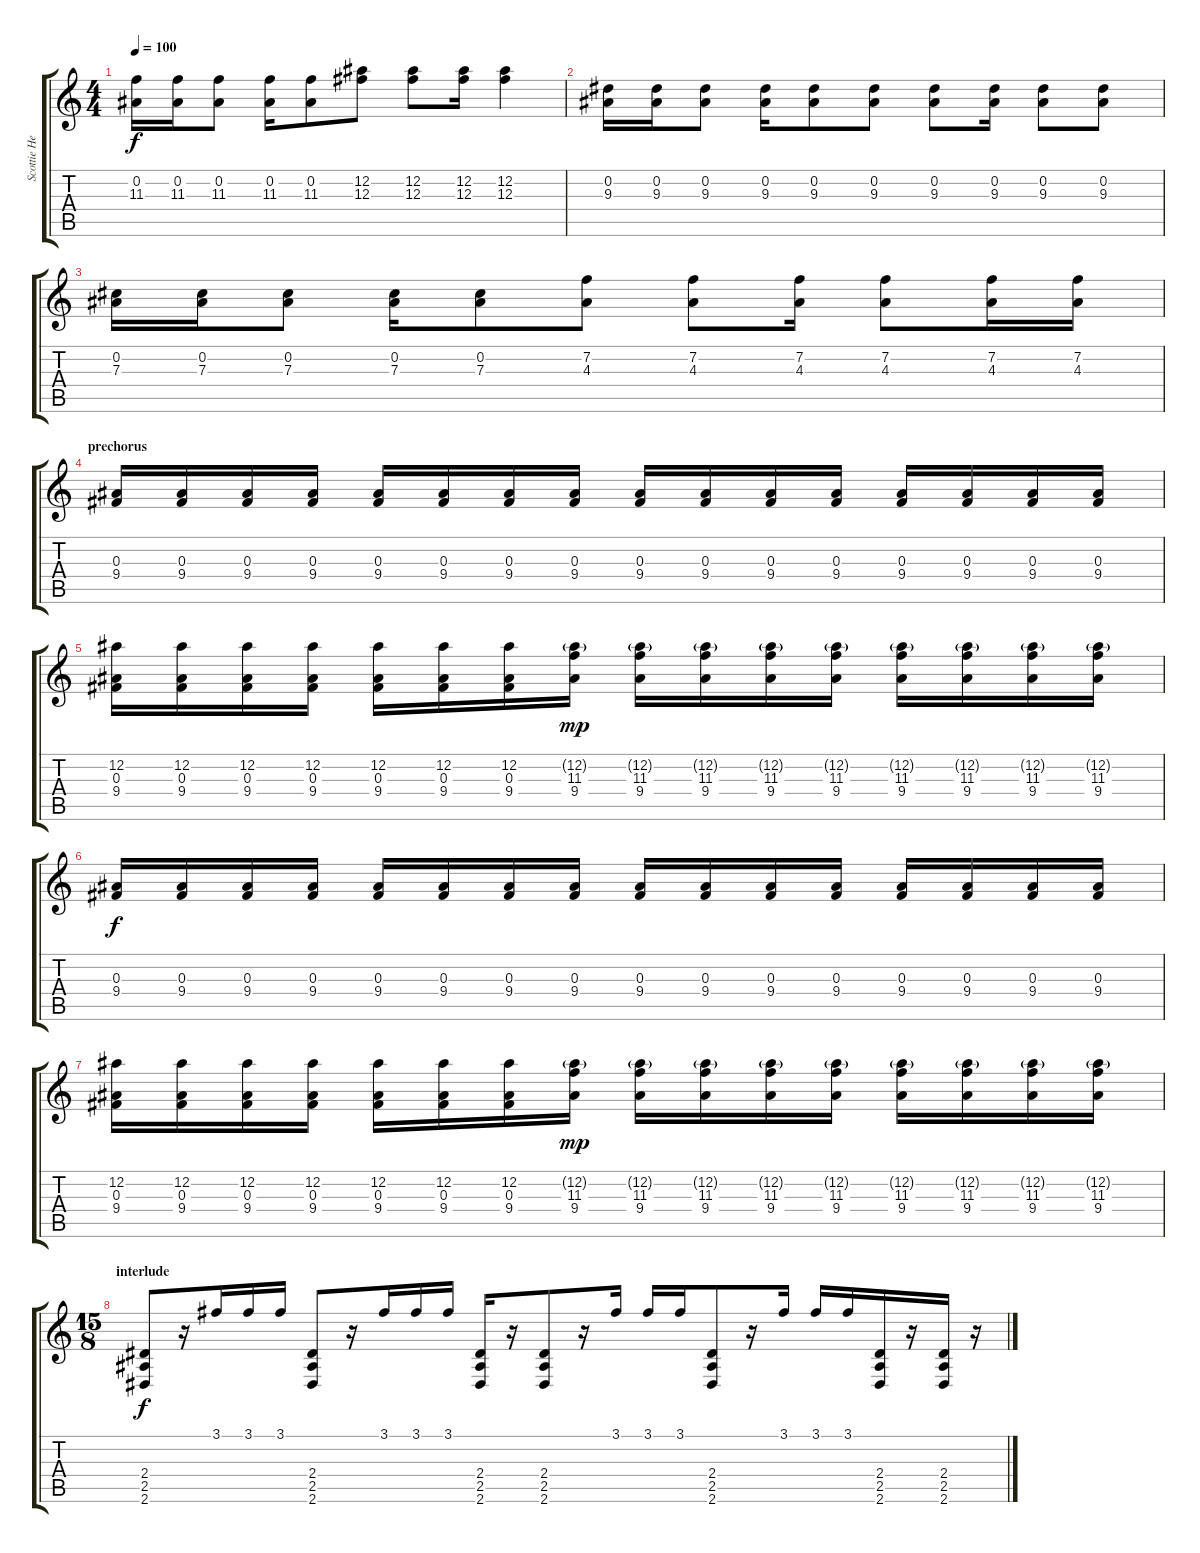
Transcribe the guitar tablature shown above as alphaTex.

\track ("Scottie Henry" "Scottie He") {instrument distortionguitar}
\staff {score tabs}
\tuning (Eb4 Bb3 Gb3 Db3 Ab2 Db2) {hide}
\ts (4 4)
\tempo 100
\clef g2
\ks c
(0.2 11.3).16{dy f} (0.2 11.3).16 (0.2 11.3).8 (0.2 11.3).16 (0.2 11.3).8 (12.2 12.3).8 (12.2 12.3).8 (12.2 12.3).16 (12.2 12.3).4 |
(0.2 9.3).16 (0.2 9.3).16 (0.2 9.3).8 (0.2 9.3).16 (0.2 9.3).8 (0.2 9.3).8 (0.2 9.3).8 (0.2 9.3).16 (0.2 9.3).8 (0.2 9.3).8 |
(0.2 7.3).16 (0.2 7.3).16 (0.2 7.3).8 (0.2 7.3).16 (0.2 7.3).8 (7.2 4.3).8 (7.2 4.3).8 (7.2 4.3).16 (7.2 4.3).8 (7.2 4.3).16 (7.2 4.3).16 |
\section ("" "prechorus")
(0.3 9.4).16 (0.3 9.4).16 (0.3 9.4).16 (0.3 9.4).16 (0.3 9.4).16 (0.3 9.4).16 (0.3 9.4).16 (0.3 9.4).16 (0.3 9.4).16 (0.3 9.4).16 (0.3 9.4).16 (0.3 9.4).16 (0.3 9.4).16 (0.3 9.4).16 (0.3 9.4).16 (0.3 9.4).16 |
(12.2 0.3 9.4).16 (12.2 0.3 9.4).16 (12.2 0.3 9.4).16 (12.2 0.3 9.4).16 (12.2 0.3 9.4).16 (12.2 0.3 9.4).16 (12.2 0.3 9.4).16 (12.2{g} 11.3 9.4).16{dy mp} (12.2{g} 11.3 9.4).16 (12.2{g} 11.3 9.4).16 (12.2{g} 11.3 9.4).16 (12.2{g} 11.3 9.4).16 (12.2{g} 11.3 9.4).16 (12.2{g} 11.3 9.4).16 (12.2{g} 11.3 9.4).16 (12.2{g} 11.3 9.4).16 |
(0.3 9.4).16{dy f} (0.3 9.4).16 (0.3 9.4).16 (0.3 9.4).16 (0.3 9.4).16 (0.3 9.4).16 (0.3 9.4).16 (0.3 9.4).16 (0.3 9.4).16 (0.3 9.4).16 (0.3 9.4).16 (0.3 9.4).16 (0.3 9.4).16 (0.3 9.4).16 (0.3 9.4).16 (0.3 9.4).16 |
(12.2 0.3 9.4).16 (12.2 0.3 9.4).16 (12.2 0.3 9.4).16 (12.2 0.3 9.4).16 (12.2 0.3 9.4).16 (12.2 0.3 9.4).16 (12.2 0.3 9.4).16 (12.2{g} 11.3 9.4).16{dy mp} (12.2{g} 11.3 9.4).16 (12.2{g} 11.3 9.4).16 (12.2{g} 11.3 9.4).16 (12.2{g} 11.3 9.4).16 (12.2{g} 11.3 9.4).16 (12.2{g} 11.3 9.4).16 (12.2{g} 11.3 9.4).16 (12.2{g} 11.3 9.4).16 |
\ts (15 8)
\section ("" "interlude")
(2.4 2.5 2.6).8{dy f} r.16 3.1.16 3.1.16 3.1.16 (2.4 2.5 2.6).8 r.16 3.1.16 3.1.16 3.1.16 (2.4 2.5 2.6).16 r.16 (2.4 2.5 2.6).8 r.16 3.1.16 3.1.16 3.1.16 (2.4 2.5 2.6).8 r.16 3.1.16 3.1.16 3.1.16 (2.4 2.5 2.6).16 r.16 (2.4 2.5 2.6).16 r.16
